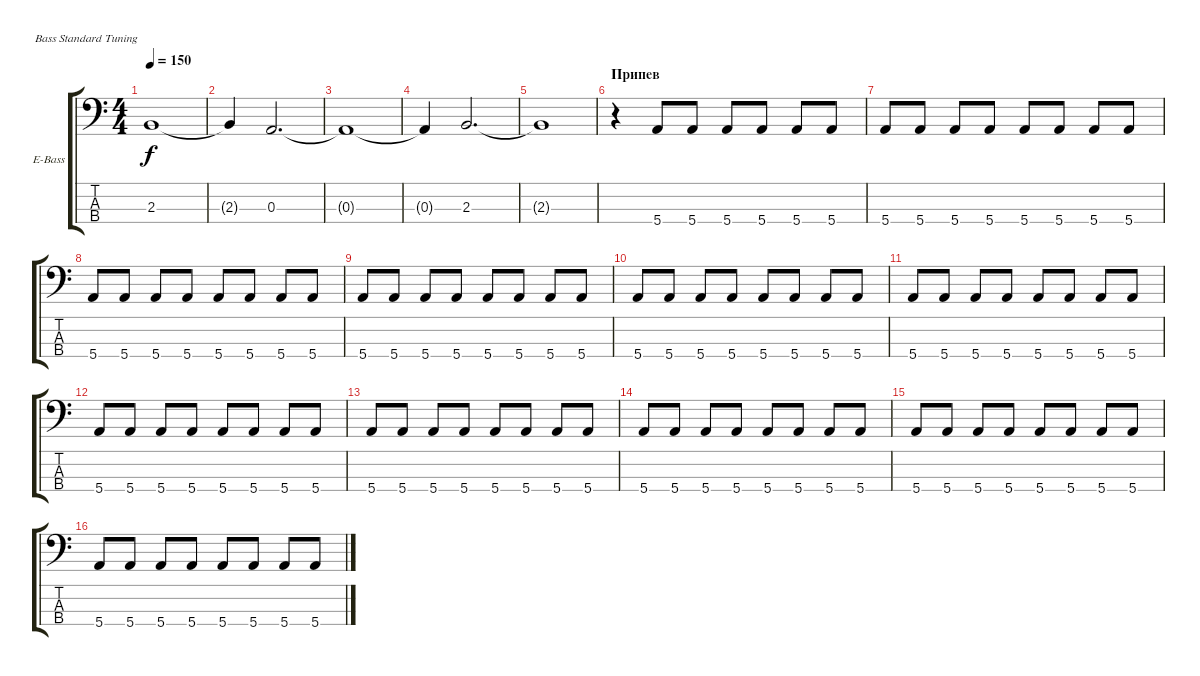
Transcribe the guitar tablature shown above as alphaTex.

\defaultSystemsLayout 4
\bracketExtendMode groupsimilarinstruments
\firstSystemTrackNameOrientation horizontal
\otherSystemsTrackNameOrientation horizontal
\track ("А. Андреев (гитара)" "E-Bass") {instrument electricbassfinger}
\staff {score tabs}
\tuning (G2 D2 A1 E1)
\ts (4 4)
\tempo 150
\clef f4
\ks c
2.3{t}.1{dy f} |
2.3{t}.4 0.3.2{d} |
0.3{t}.1 |
0.3{t}.4 2.3.2{d} |
2.3{t}.1 |
\section ("" "Припев")
r.4 5.4.8 5.4.8 5.4.8 5.4.8 5.4.8 5.4.8 |
5.4.8 5.4.8 5.4.8 5.4.8 5.4.8 5.4.8 5.4.8 5.4.8 |
5.4.8 5.4.8 5.4.8 5.4.8 5.4.8 5.4.8 5.4.8 5.4.8 |
5.4.8 5.4.8 5.4.8 5.4.8 5.4.8 5.4.8 5.4.8 5.4.8 |
5.4.8 5.4.8 5.4.8 5.4.8 5.4.8 5.4.8 5.4.8 5.4.8 |
5.4.8 5.4.8 5.4.8 5.4.8 5.4.8 5.4.8 5.4.8 5.4.8 |
5.4.8 5.4.8 5.4.8 5.4.8 5.4.8 5.4.8 5.4.8 5.4.8 |
5.4.8 5.4.8 5.4.8 5.4.8 5.4.8 5.4.8 5.4.8 5.4.8 |
5.4.8 5.4.8 5.4.8 5.4.8 5.4.8 5.4.8 5.4.8 5.4.8 |
5.4.8 5.4.8 5.4.8 5.4.8 5.4.8 5.4.8 5.4.8 5.4.8 |
5.4.8 5.4.8 5.4.8 5.4.8 5.4.8 5.4.8 5.4.8 5.4.8
